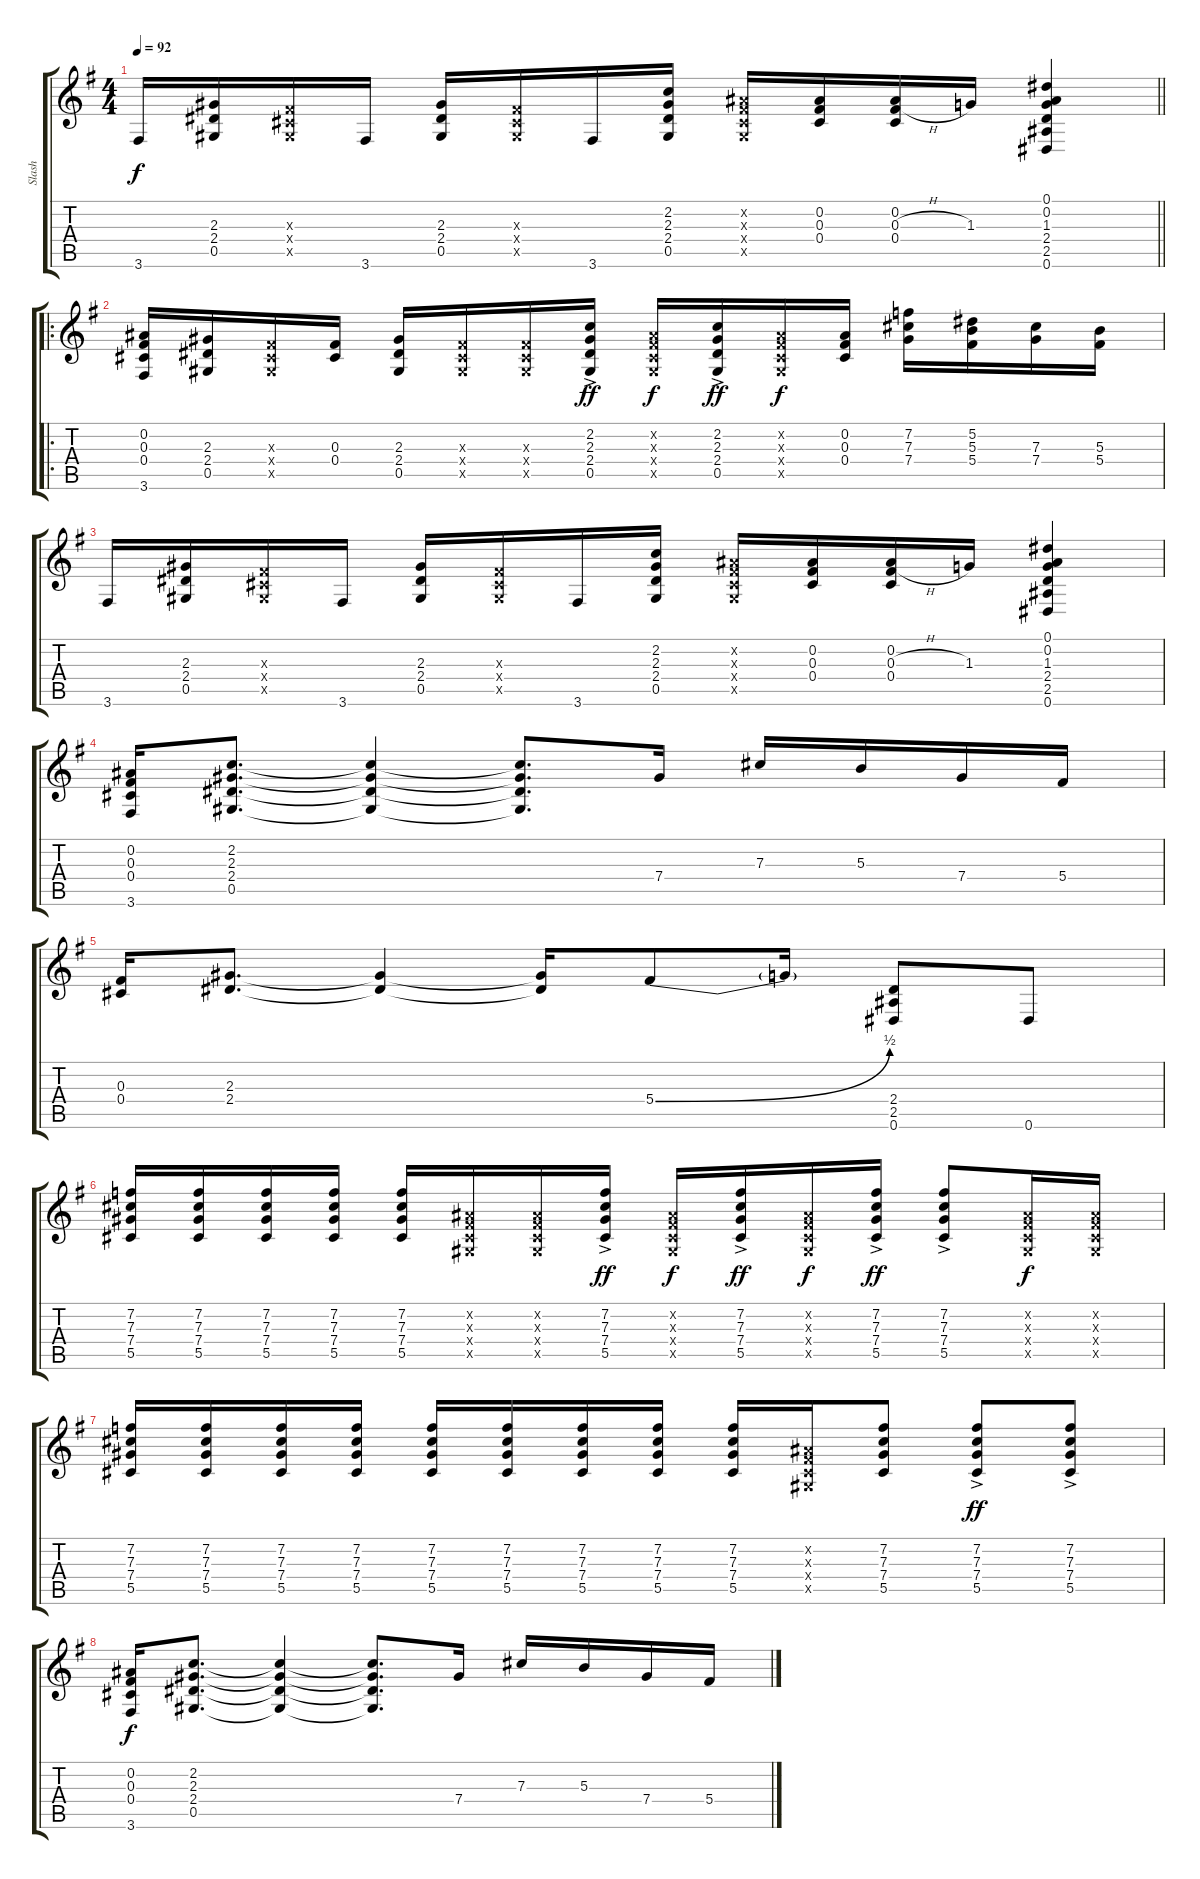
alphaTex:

\track ("Slash" "Slash") {instrument acousticguitarsteel}
\staff {score tabs}
\tuning (Eb4 Bb3 Gb3 Db3 Ab2 Eb2) {hide}
\ts (4 4)
\tempo 92
\clef g2
\barLineRight lightlight
\ks g
3.6.16{dy f} (2.3 2.4 0.5).16 (0.3{x} 0.4{x} 0.5{x}).16 3.6.16 (2.3 2.4 0.5).16 (0.3{x} 0.4{x} 0.5{x}).16 3.6.16 (2.2 2.3 2.4 0.5).16 (0.2{x} 0.3{x} 0.4{x} 0.5{x}).16 (0.2 0.3 0.4).16 (0.2 0.3{h} 0.4).16 1.3.16 (0.1 0.2 1.3 2.4 2.5 0.6).4 |
\ro
(0.2 0.3 0.4 3.6).16 (2.3 2.4 0.5).16 (0.3{x} 0.4{x} 0.5{x}).16 (0.3 0.4).16 (2.3 2.4 0.5).16 (0.3{x} 0.4{x} 0.5{x}).16 (0.3{x} 0.4{x} 0.5{x}).16 (2.2{ac} 2.3{ac} 2.4{ac} 0.5{ac}).16{dy ff} (0.2{x} 0.3{x} 0.4{x} 0.5{x}).16{dy f} (2.2{ac} 2.3{ac} 2.4{ac} 0.5{ac}).16{dy ff} (0.2{x} 0.3{x} 0.4{x} 0.5{x}).16{dy f} (0.2 0.3 0.4).16 (7.2 7.3 7.4).16 (5.2 5.3 5.4).16 (7.3 7.4).16 (5.3 5.4).16 |
3.6.16 (2.3 2.4 0.5).16 (0.3{x} 0.4{x} 0.5{x}).16 3.6.16 (2.3 2.4 0.5).16 (0.3{x} 0.4{x} 0.5{x}).16 3.6.16 (2.2 2.3 2.4 0.5).16 (0.2{x} 0.3{x} 0.4{x} 0.5{x}).16 (0.2 0.3 0.4).16 (0.2 0.3{h} 0.4).16 1.3.16 (0.1 0.2 1.3 2.4 2.5 0.6).4 |
(0.2 0.3 0.4 3.6).16 (2.2 2.3 2.4 0.5).8{d} (2.2{t} 2.3{t} 2.4{t} 0.5{t}).4 (2.2{t} 2.3{t} 2.4{t} 0.5{t}).8{d} 7.4.16 7.3.16 5.3.16 7.4.16 5.4.16 |
(0.3 0.4).16 (2.3 2.4).8{d} (2.3{t} 2.4{t}).4 (2.3{t} 2.4{t}).16 5.4{be (bend 0 0 60 2)}.8 5.4{t}.16 (2.4 2.5 0.6).8 0.6.8 |
(7.2 7.3 7.4 5.5).16 (7.2 7.3 7.4 5.5).16 (7.2 7.3 7.4 5.5).16 (7.2 7.3 7.4 5.5).16 (7.2 7.3 7.4 5.5).16 (0.2{x} 0.3{x} 0.4{x} 0.5{x}).16 (0.2{x} 0.3{x} 0.4{x} 0.5{x}).16 (7.2{ac} 7.3{ac} 7.4{ac} 5.5{ac}).16{dy ff} (0.2{x} 0.3{x} 0.4{x} 0.5{x}).16{dy f} (7.2{ac} 7.3{ac} 7.4{ac} 5.5{ac}).16{dy ff} (0.2{x} 0.3{x} 0.4{x} 0.5{x}).16{dy f} (7.2{ac} 7.3{ac} 7.4{ac} 5.5{ac}).16{dy ff} (7.2{ac} 7.3{ac} 7.4{ac} 5.5{ac}).8 (0.2{x} 0.3{x} 0.4{x} 0.5{x}).16{dy f} (0.2{x} 0.3{x} 0.4{x} 0.5{x}).16 |
(7.2 7.3 7.4 5.5).16 (7.2 7.3 7.4 5.5).16 (7.2 7.3 7.4 5.5).16 (7.2 7.3 7.4 5.5).16 (7.2 7.3 7.4 5.5).16 (7.2 7.3 7.4 5.5).16 (7.2 7.3 7.4 5.5).16 (7.2 7.3 7.4 5.5).16 (7.2 7.3 7.4 5.5).16 (0.2{x} 0.3{x} 0.4{x} 0.5{x}).16 (7.2 7.3 7.4 5.5).8 (7.2{ac} 7.3{ac} 7.4{ac} 5.5{ac}).8{dy ff} (7.2{ac} 7.3{ac} 7.4{ac} 5.5{ac}).8 |
(0.2 0.3 0.4 3.6).16{dy f} (2.2 2.3 2.4 0.5).8{d} (2.2{t} 2.3{t} 2.4{t} 0.5{t}).4 (2.2{t} 2.3{t} 2.4{t} 0.5{t}).8{d} 7.4.16 7.3.16 5.3.16 7.4.16 5.4.16
